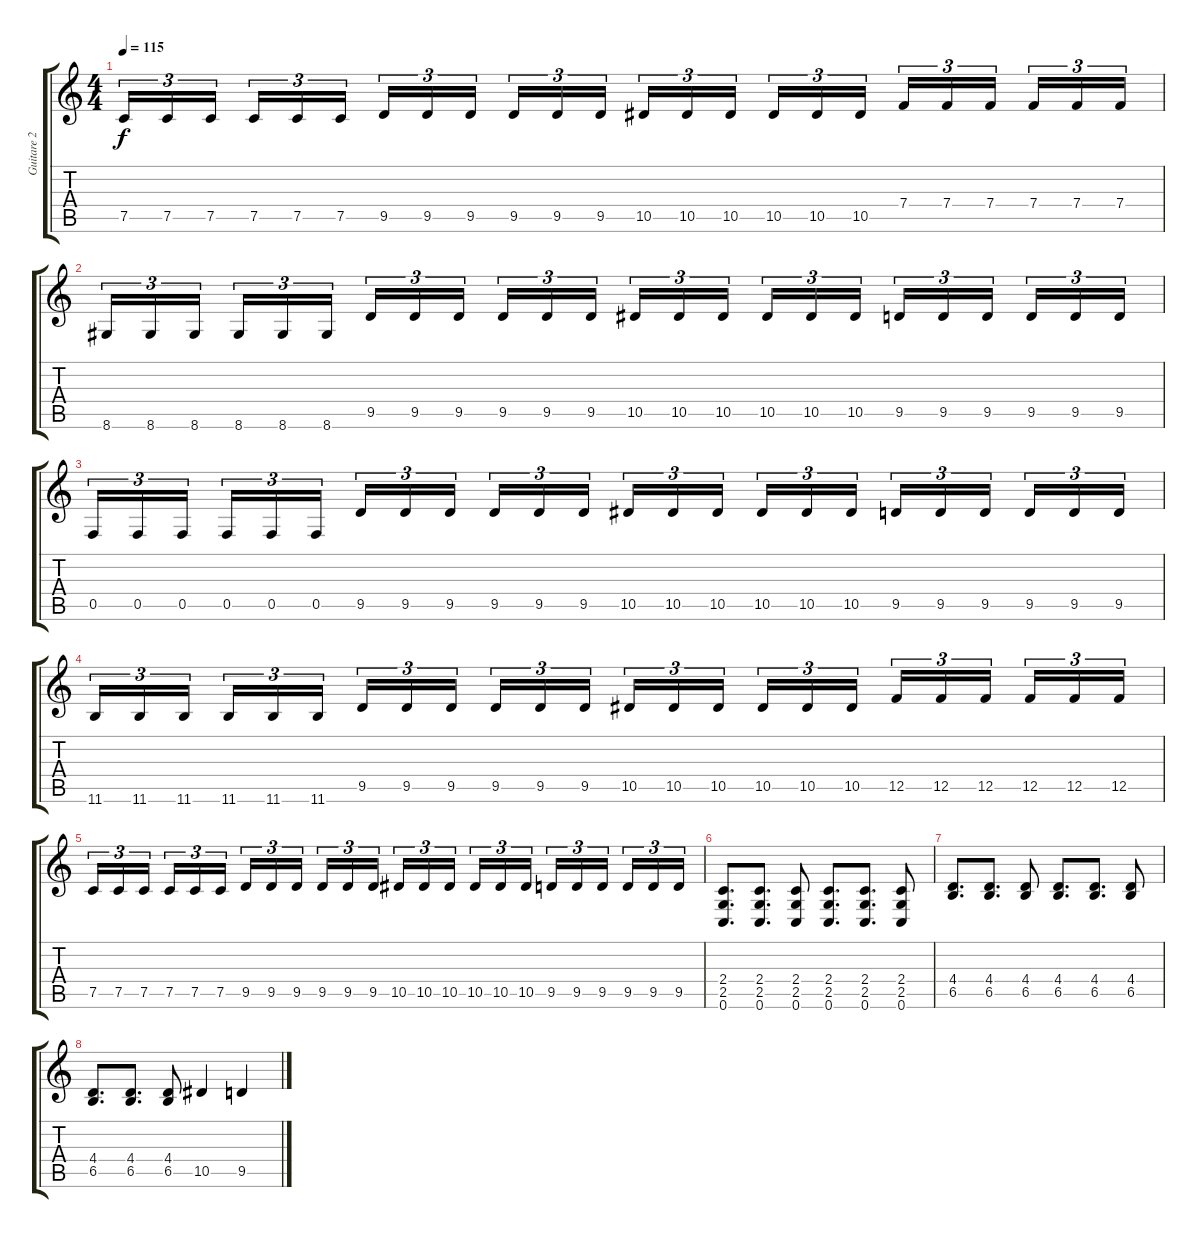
\track ("Guitare 2" "Guitare 2") {instrument distortionguitar}
\staff {score tabs}
\tuning (C4 G3 Eb3 Bb2 F2 C2) {hide}
\ts (4 4)
\tempo 115
\clef g2
\ks c
7.5.16{tu (3 2) dy f} 7.5.16{tu (3 2)} 7.5.16{tu (3 2) beam splitsecondary} 7.5.16{tu (3 2)} 7.5.16{tu (3 2)} 7.5.16{tu (3 2)} 9.5.16{tu (3 2)} 9.5.16{tu (3 2)} 9.5.16{tu (3 2) beam splitsecondary} 9.5.16{tu (3 2)} 9.5.16{tu (3 2)} 9.5.16{tu (3 2)} 10.5.16{tu (3 2)} 10.5.16{tu (3 2)} 10.5.16{tu (3 2) beam splitsecondary} 10.5.16{tu (3 2)} 10.5.16{tu (3 2)} 10.5.16{tu (3 2)} 7.4.16{tu (3 2)} 7.4.16{tu (3 2)} 7.4.16{tu (3 2) beam splitsecondary} 7.4.16{tu (3 2)} 7.4.16{tu (3 2)} 7.4.16{tu (3 2)} |
8.6.16{tu (3 2)} 8.6.16{tu (3 2)} 8.6.16{tu (3 2) beam splitsecondary} 8.6.16{tu (3 2)} 8.6.16{tu (3 2)} 8.6.16{tu (3 2)} 9.5.16{tu (3 2)} 9.5.16{tu (3 2)} 9.5.16{tu (3 2) beam splitsecondary} 9.5.16{tu (3 2)} 9.5.16{tu (3 2)} 9.5.16{tu (3 2)} 10.5.16{tu (3 2)} 10.5.16{tu (3 2)} 10.5.16{tu (3 2) beam splitsecondary} 10.5.16{tu (3 2)} 10.5.16{tu (3 2)} 10.5.16{tu (3 2)} 9.5.16{tu (3 2)} 9.5.16{tu (3 2)} 9.5.16{tu (3 2) beam splitsecondary} 9.5.16{tu (3 2)} 9.5.16{tu (3 2)} 9.5.16{tu (3 2)} |
0.5.16{tu (3 2)} 0.5.16{tu (3 2)} 0.5.16{tu (3 2) beam splitsecondary} 0.5.16{tu (3 2)} 0.5.16{tu (3 2)} 0.5.16{tu (3 2)} 9.5.16{tu (3 2)} 9.5.16{tu (3 2)} 9.5.16{tu (3 2) beam splitsecondary} 9.5.16{tu (3 2)} 9.5.16{tu (3 2)} 9.5.16{tu (3 2)} 10.5.16{tu (3 2)} 10.5.16{tu (3 2)} 10.5.16{tu (3 2) beam splitsecondary} 10.5.16{tu (3 2)} 10.5.16{tu (3 2)} 10.5.16{tu (3 2)} 9.5.16{tu (3 2)} 9.5.16{tu (3 2)} 9.5.16{tu (3 2) beam splitsecondary} 9.5.16{tu (3 2)} 9.5.16{tu (3 2)} 9.5.16{tu (3 2)} |
11.6.16{tu (3 2)} 11.6.16{tu (3 2)} 11.6.16{tu (3 2) beam splitsecondary} 11.6.16{tu (3 2)} 11.6.16{tu (3 2)} 11.6.16{tu (3 2)} 9.5.16{tu (3 2)} 9.5.16{tu (3 2)} 9.5.16{tu (3 2) beam splitsecondary} 9.5.16{tu (3 2)} 9.5.16{tu (3 2)} 9.5.16{tu (3 2)} 10.5.16{tu (3 2)} 10.5.16{tu (3 2)} 10.5.16{tu (3 2) beam splitsecondary} 10.5.16{tu (3 2)} 10.5.16{tu (3 2)} 10.5.16{tu (3 2)} 12.5.16{tu (3 2)} 12.5.16{tu (3 2)} 12.5.16{tu (3 2) beam splitsecondary} 12.5.16{tu (3 2)} 12.5.16{tu (3 2)} 12.5.16{tu (3 2)} |
7.5.16{tu (3 2)} 7.5.16{tu (3 2)} 7.5.16{tu (3 2) beam splitsecondary} 7.5.16{tu (3 2)} 7.5.16{tu (3 2)} 7.5.16{tu (3 2)} 9.5.16{tu (3 2)} 9.5.16{tu (3 2)} 9.5.16{tu (3 2) beam splitsecondary} 9.5.16{tu (3 2)} 9.5.16{tu (3 2)} 9.5.16{tu (3 2)} 10.5.16{tu (3 2)} 10.5.16{tu (3 2)} 10.5.16{tu (3 2) beam splitsecondary} 10.5.16{tu (3 2)} 10.5.16{tu (3 2)} 10.5.16{tu (3 2)} 9.5.16{tu (3 2)} 9.5.16{tu (3 2)} 9.5.16{tu (3 2) beam splitsecondary} 9.5.16{tu (3 2)} 9.5.16{tu (3 2)} 9.5.16{tu (3 2)} |
(2.4 2.5 0.6).8{d} (2.4 2.5 0.6).8{d} (2.4 2.5 0.6).8 (2.4 2.5 0.6).8{d} (2.4 2.5 0.6).8{d} (2.4 2.5 0.6).8 |
(4.4 6.5).8{d} (4.4 6.5).8{d} (4.4 6.5).8 (4.4 6.5).8{d} (4.4 6.5).8{d} (4.4 6.5).8 |
(4.4 6.5).8{d} (4.4 6.5).8{d} (4.4 6.5).8 10.5.4 9.5.4
